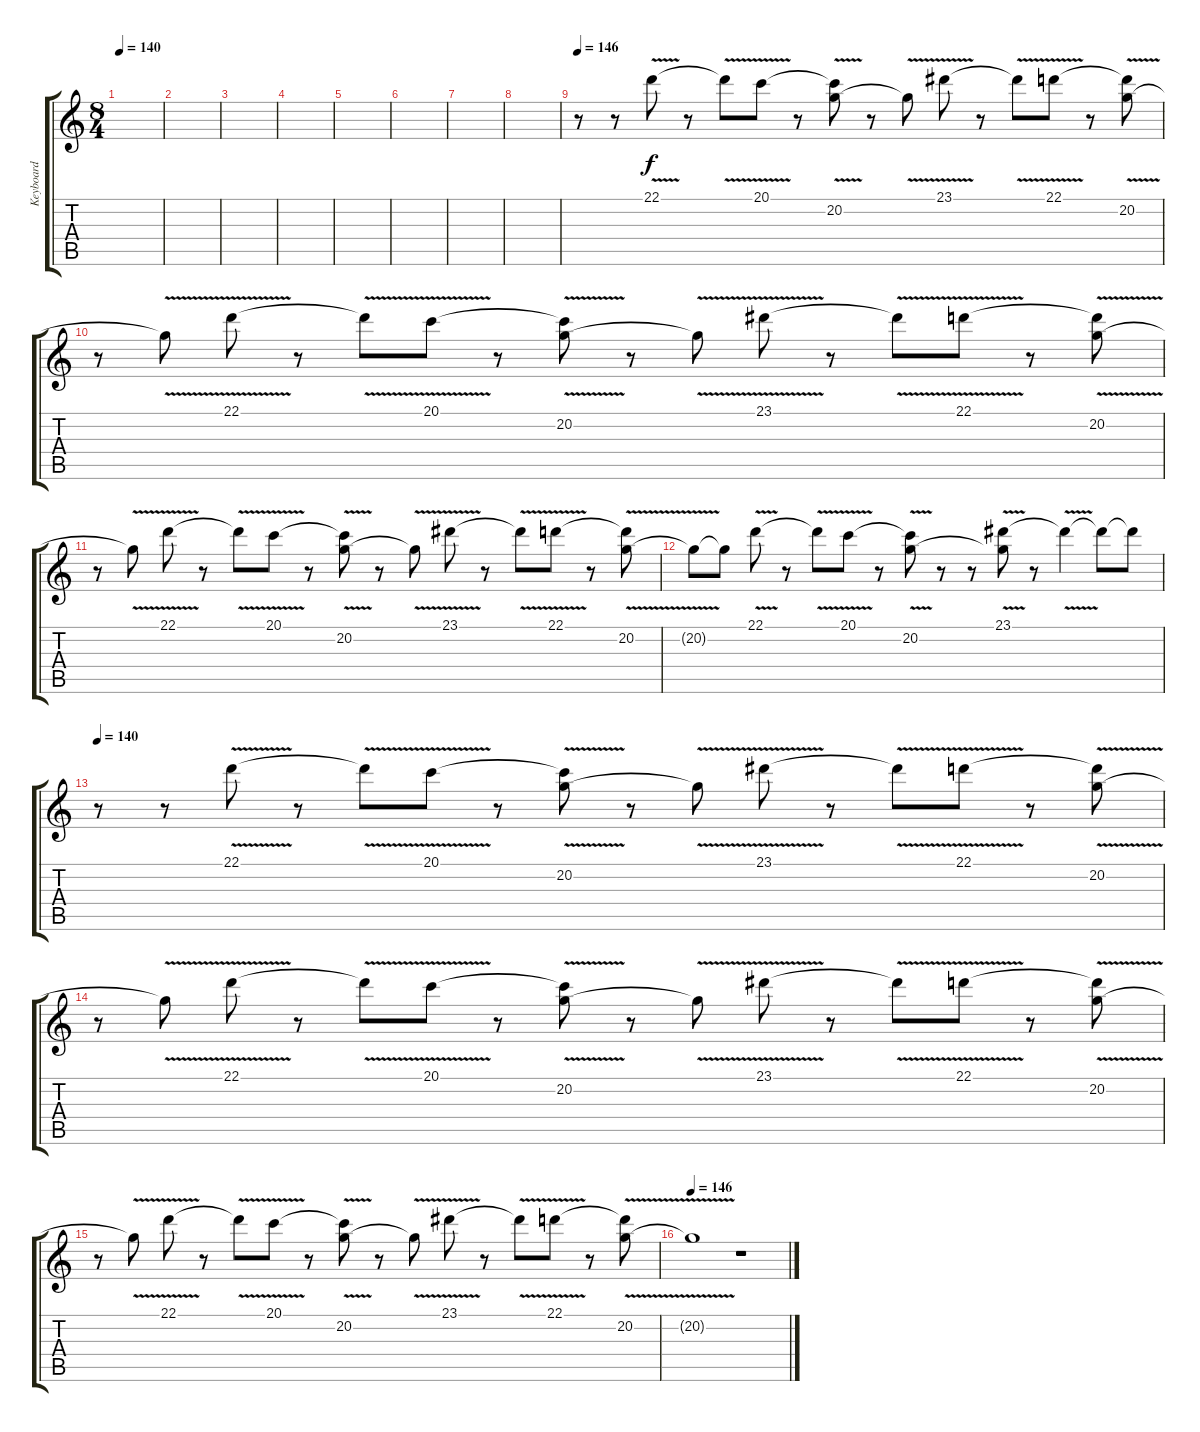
\track ("Keyboard" "Keyboard") {instrument fx7echoes}
\staff {score tabs}
\tuning (E4 B3 G3 D3 A2 E2) {hide}
\ts (8 4)
\tempo 140
\clef g2
\ks c
|
|
|
|
|
|
|
|
\tempo 146
r.8 r.8 22.1{v}.8 r.8 22.1{t}.8 20.1{v}.8 r.8 (20.1{t} 20.2{v}).8 r.8 20.2{t}.8 23.1{v}.8 r.8 23.1{t}.8 22.1{v}.8 r.8 (22.1{t} 20.2{v}).8 |
r.8 20.2{t}.8 22.1{v}.8 r.8 22.1{t}.8 20.1{v}.8 r.8 (20.1{t} 20.2{v}).8 r.8 20.2{t}.8 23.1{v}.8 r.8 23.1{t}.8 22.1{v}.8 r.8 (22.1{t} 20.2{v}).8 |
r.8 20.2{t}.8 22.1{v}.8 r.8 22.1{t}.8 20.1{v}.8 r.8 (20.1{t} 20.2{v}).8 r.8 20.2{t}.8 23.1{v}.8 r.8 23.1{t}.8 22.1{v}.8 r.8 (22.1{t} 20.2{v}).8 |
20.2{t}.8 20.2{t}.8 22.1{v}.8 r.8 22.1{t}.8 20.1{v}.8 r.8 (20.1{t} 20.2{v}).8 r.8 r.8 (23.1{v} 20.2{t}).8 r.8 23.1{t}.4 23.1{t}.8 23.1{t}.8 |
\tempo 140
r.8 r.8 22.1{v}.8 r.8 22.1{t}.8 20.1{v}.8 r.8 (20.1{t} 20.2{v}).8 r.8 20.2{t}.8 23.1{v}.8 r.8 23.1{t}.8 22.1{v}.8 r.8 (22.1{t} 20.2{v}).8 |
r.8 20.2{t}.8 22.1{v}.8 r.8 22.1{t}.8 20.1{v}.8 r.8 (20.1{t} 20.2{v}).8 r.8 20.2{t}.8 23.1{v}.8 r.8 23.1{t}.8 22.1{v}.8 r.8 (22.1{t} 20.2{v}).8 |
r.8 20.2{t}.8 22.1{v}.8 r.8 22.1{t}.8 20.1{v}.8 r.8 (20.1{t} 20.2{v}).8 r.8 20.2{t}.8 23.1{v}.8 r.8 23.1{t}.8 22.1{v}.8 r.8 (22.1{t} 20.2{v}).8 |
\tempo 146
20.2{t}.1 r.1
